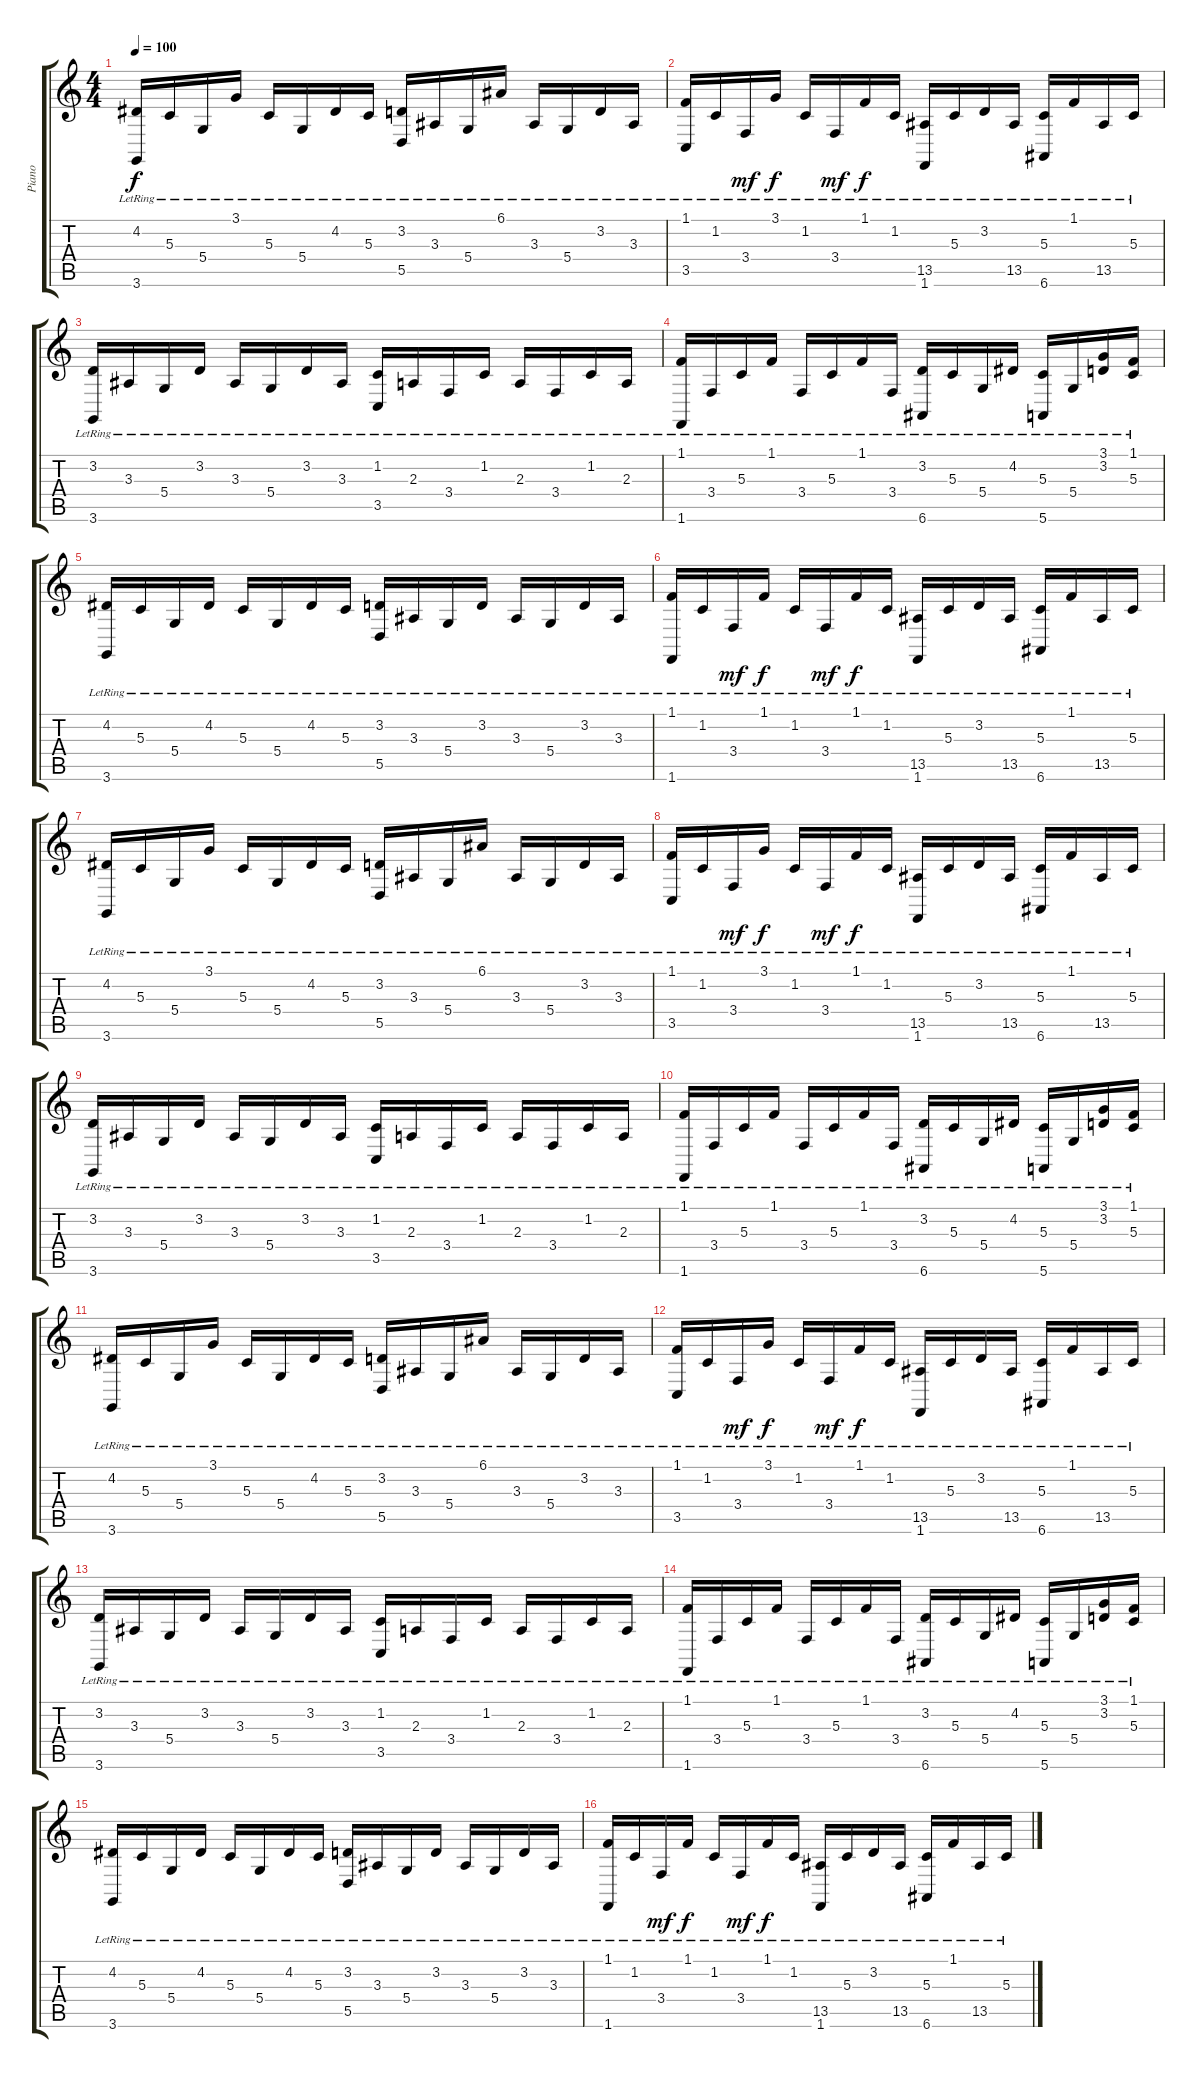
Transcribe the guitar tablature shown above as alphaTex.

\track ("Piano" "Piano") {instrument acousticgrandpiano}
\staff {score tabs}
\tuning (E4 B3 G3 D3 A2 E2) {hide}
\ts (4 4)
\tempo 100
\clef g2
\ks c
(4.2{lr} 3.6{lr}).16{dy f} 5.3{lr}.16 5.4{lr}.16 3.1{lr}.16 5.3{lr}.16 5.4{lr}.16 4.2{lr}.16 5.3{lr}.16 (3.2{lr} 5.5{lr}).16 3.3{lr}.16 5.4{lr}.16 6.1{lr}.16 3.3{lr}.16 5.4{lr}.16 3.2{lr}.16 3.3{lr}.16 |
(1.1{lr} 3.5{lr}).16 1.2{lr}.16 3.4{lr}.16{dy mf} 3.1{lr}.16{dy f} 1.2{lr}.16 3.4{lr}.16{dy mf} 1.1{lr}.16{dy f} 1.2{lr}.16 (13.5{lr} 1.6{lr}).16 5.3{lr}.16 3.2{lr}.16 13.5{lr}.16 (5.3{lr} 6.6{lr}).16 1.1{lr}.16 13.5{lr}.16 5.3{lr}.16 |
(3.2{lr} 3.6{lr}).16 3.3{lr}.16 5.4{lr}.16 3.2{lr}.16 3.3{lr}.16 5.4{lr}.16 3.2{lr}.16 3.3{lr}.16 (1.2{lr} 3.5{lr}).16 2.3{lr}.16 3.4{lr}.16 1.2{lr}.16 2.3{lr}.16 3.4{lr}.16 1.2{lr}.16 2.3{lr}.16 |
(1.1{lr} 1.6{lr}).16 3.4{lr}.16 5.3{lr}.16 1.1{lr}.16 3.4{lr}.16 5.3{lr}.16 1.1{lr}.16 3.4{lr}.16 (3.2{lr} 6.6{lr}).16 5.3{lr}.16 5.4{lr}.16 4.2{lr}.16 (5.3{lr} 5.6{lr}).16 5.4{lr}.16 (3.1{lr} 3.2{lr}).16 (1.1{lr} 5.3{lr}).16 |
(4.2{lr} 3.6{lr}).16 5.3{lr}.16 5.4{lr}.16 4.2{lr}.16 5.3{lr}.16 5.4{lr}.16 4.2{lr}.16 5.3{lr}.16 (3.2{lr} 5.5{lr}).16 3.3{lr}.16 5.4{lr}.16 3.2{lr}.16 3.3{lr}.16 5.4{lr}.16 3.2{lr}.16 3.3{lr}.16 |
(1.1{lr} 1.6{lr}).16 1.2{lr}.16 3.4{lr}.16{dy mf} 1.1{lr}.16{dy f} 1.2{lr}.16 3.4{lr}.16{dy mf} 1.1{lr}.16{dy f} 1.2{lr}.16 (13.5{lr} 1.6{lr}).16 5.3{lr}.16 3.2{lr}.16 13.5{lr}.16 (5.3{lr} 6.6{lr}).16 1.1{lr}.16 13.5{lr}.16 5.3{lr}.16 |
(4.2{lr} 3.6{lr}).16 5.3{lr}.16 5.4{lr}.16 3.1{lr}.16 5.3{lr}.16 5.4{lr}.16 4.2{lr}.16 5.3{lr}.16 (3.2{lr} 5.5{lr}).16 3.3{lr}.16 5.4{lr}.16 6.1{lr}.16 3.3{lr}.16 5.4{lr}.16 3.2{lr}.16 3.3{lr}.16 |
(1.1{lr} 3.5{lr}).16 1.2{lr}.16 3.4{lr}.16{dy mf} 3.1{lr}.16{dy f} 1.2{lr}.16 3.4{lr}.16{dy mf} 1.1{lr}.16{dy f} 1.2{lr}.16 (13.5{lr} 1.6{lr}).16 5.3{lr}.16 3.2{lr}.16 13.5{lr}.16 (5.3{lr} 6.6{lr}).16 1.1{lr}.16 13.5{lr}.16 5.3{lr}.16 |
(3.2{lr} 3.6{lr}).16 3.3{lr}.16 5.4{lr}.16 3.2{lr}.16 3.3{lr}.16 5.4{lr}.16 3.2{lr}.16 3.3{lr}.16 (1.2{lr} 3.5{lr}).16 2.3{lr}.16 3.4{lr}.16 1.2{lr}.16 2.3{lr}.16 3.4{lr}.16 1.2{lr}.16 2.3{lr}.16 |
(1.1{lr} 1.6{lr}).16 3.4{lr}.16 5.3{lr}.16 1.1{lr}.16 3.4{lr}.16 5.3{lr}.16 1.1{lr}.16 3.4{lr}.16 (3.2{lr} 6.6{lr}).16 5.3{lr}.16 5.4{lr}.16 4.2{lr}.16 (5.3{lr} 5.6{lr}).16 5.4{lr}.16 (3.1{lr} 3.2{lr}).16 (1.1{lr} 5.3{lr}).16 |
(4.2{lr} 3.6{lr}).16 5.3{lr}.16 5.4{lr}.16 3.1{lr}.16 5.3{lr}.16 5.4{lr}.16 4.2{lr}.16 5.3{lr}.16 (3.2{lr} 5.5{lr}).16 3.3{lr}.16 5.4{lr}.16 6.1{lr}.16 3.3{lr}.16 5.4{lr}.16 3.2{lr}.16 3.3{lr}.16 |
(1.1{lr} 3.5{lr}).16 1.2{lr}.16 3.4{lr}.16{dy mf} 3.1{lr}.16{dy f} 1.2{lr}.16 3.4{lr}.16{dy mf} 1.1{lr}.16{dy f} 1.2{lr}.16 (13.5{lr} 1.6{lr}).16 5.3{lr}.16 3.2{lr}.16 13.5{lr}.16 (5.3{lr} 6.6{lr}).16 1.1{lr}.16 13.5{lr}.16 5.3{lr}.16 |
(3.2{lr} 3.6{lr}).16 3.3{lr}.16 5.4{lr}.16 3.2{lr}.16 3.3{lr}.16 5.4{lr}.16 3.2{lr}.16 3.3{lr}.16 (1.2{lr} 3.5{lr}).16 2.3{lr}.16 3.4{lr}.16 1.2{lr}.16 2.3{lr}.16 3.4{lr}.16 1.2{lr}.16 2.3{lr}.16 |
(1.1{lr} 1.6{lr}).16 3.4{lr}.16 5.3{lr}.16 1.1{lr}.16 3.4{lr}.16 5.3{lr}.16 1.1{lr}.16 3.4{lr}.16 (3.2{lr} 6.6{lr}).16 5.3{lr}.16 5.4{lr}.16 4.2{lr}.16 (5.3{lr} 5.6{lr}).16 5.4{lr}.16 (3.1{lr} 3.2{lr}).16 (1.1{lr} 5.3{lr}).16 |
(4.2{lr} 3.6{lr}).16 5.3{lr}.16 5.4{lr}.16 4.2{lr}.16 5.3{lr}.16 5.4{lr}.16 4.2{lr}.16 5.3{lr}.16 (3.2{lr} 5.5{lr}).16 3.3{lr}.16 5.4{lr}.16 3.2{lr}.16 3.3{lr}.16 5.4{lr}.16 3.2{lr}.16 3.3{lr}.16 |
(1.1{lr} 1.6{lr}).16 1.2{lr}.16 3.4{lr}.16{dy mf} 1.1{lr}.16{dy f} 1.2{lr}.16 3.4{lr}.16{dy mf} 1.1{lr}.16{dy f} 1.2{lr}.16 (13.5{lr} 1.6{lr}).16 5.3{lr}.16 3.2{lr}.16 13.5{lr}.16 (5.3{lr} 6.6{lr}).16 1.1{lr}.16 13.5{lr}.16 5.3{lr}.16
